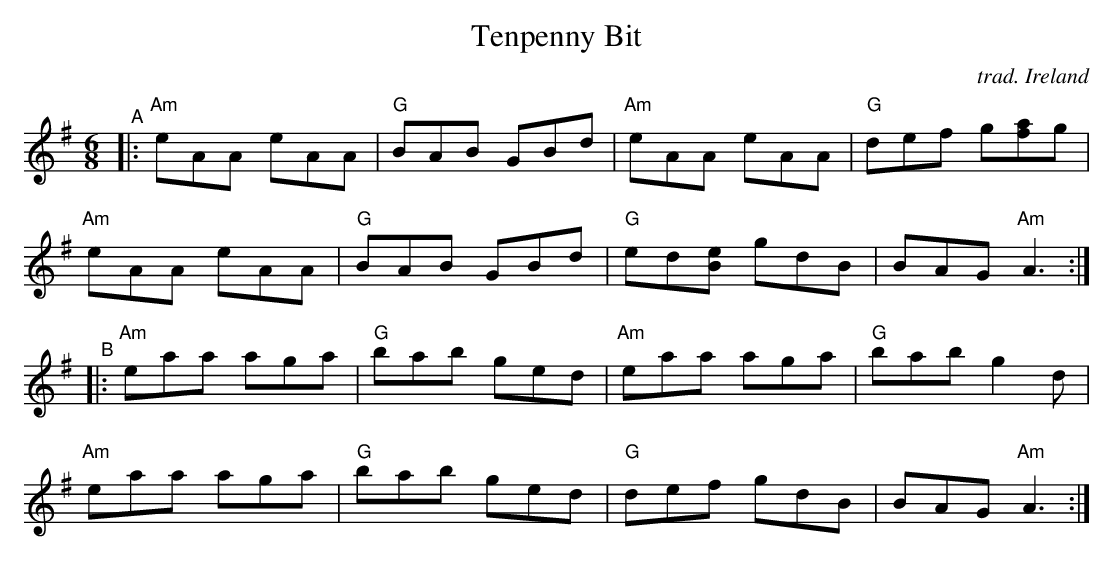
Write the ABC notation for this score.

X:1
T: Tenpenny Bit
O: trad. Ireland
M: 6/8
L: 1/8
K: ADor
"^A"|:\
"Am"eAA eAA | "G"BAB GBd | "Am"eAA eAA | "G"def g[af]g |
"Am"eAA eAA | "G"BAB GBd | "G"ed[eB] gdB | BAG "Am"A3 :|
"^B"|:\
"Am"eaa aga | "G"bab ged | "Am"eaa aga | "G"bab g2d |
"Am"eaa aga | "G"bab ged | "G"def gdB | BAG "Am"A3 :|
